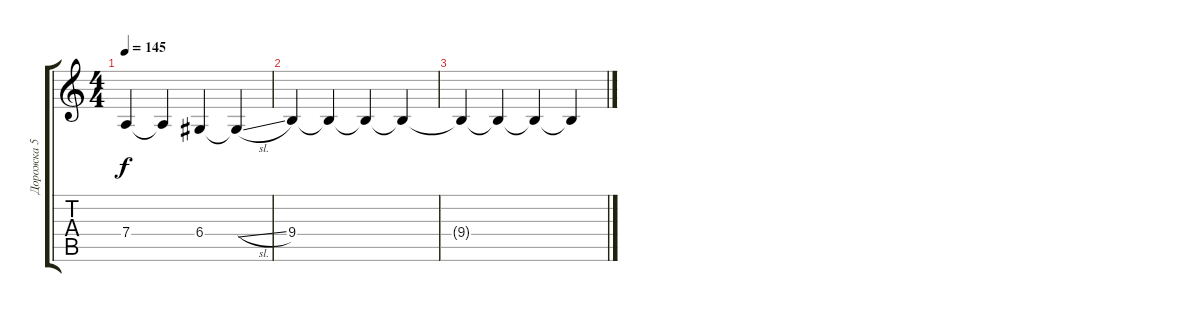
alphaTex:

\track ("Дорожка 5" "Дорожка 5") {instrument trombone}
\staff {score tabs}
\tuning (E4 B3 G3 D3 A2 E2) {hide}
\ts (4 4)
\tempo 145
\clef g2
\ks c
7.4{t}.4{dy f} 7.4{t}.4 6.4.4 6.4{sl t}.4 |
9.4.4 9.4{t}.4 9.4{t}.4 9.4{t}.4 |
9.4{t}.4 9.4{t}.4 9.4{t}.4 9.4{t}.4
